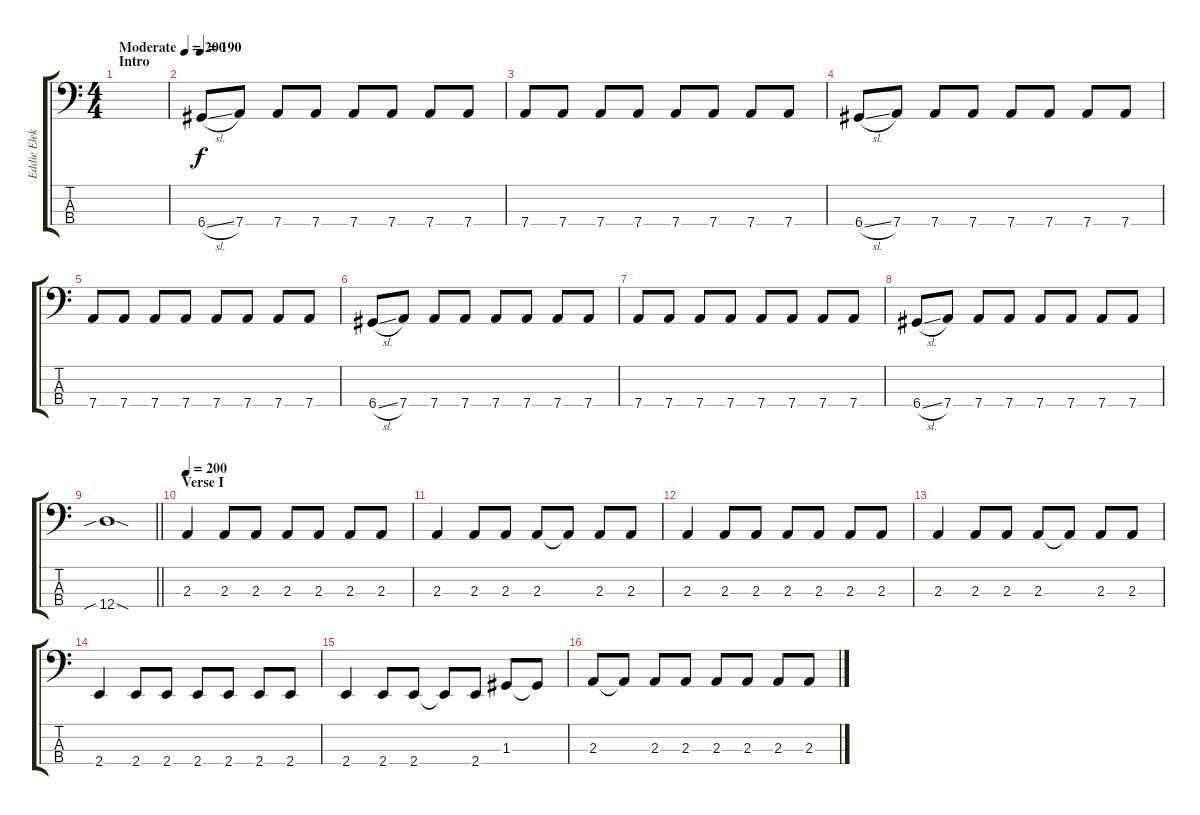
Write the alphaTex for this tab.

\track ("Eddie Elektra" "Eddie Elek") {instrument electricbasspick}
\staff {score tabs}
\tuning (F2 C2 G1 D1) {hide}
\ts (4 4)
\section ("" "Intro")
\tempo (200 "Moderate")
\tempo 190
\tempo (200 "Moderate")
\clef f4
\ks c
|
\tempo 190
6.4{sl}.8 7.4.8 7.4.8 7.4.8 7.4.8 7.4.8 7.4.8 7.4.8 |
7.4.8 7.4.8 7.4.8 7.4.8 7.4.8 7.4.8 7.4.8 7.4.8 |
6.4{sl}.8 7.4.8 7.4.8 7.4.8 7.4.8 7.4.8 7.4.8 7.4.8 |
7.4.8 7.4.8 7.4.8 7.4.8 7.4.8 7.4.8 7.4.8 7.4.8 |
6.4{sl}.8 7.4.8 7.4.8 7.4.8 7.4.8 7.4.8 7.4.8 7.4.8 |
7.4.8 7.4.8 7.4.8 7.4.8 7.4.8 7.4.8 7.4.8 7.4.8 |
6.4{sl}.8 7.4.8 7.4.8 7.4.8 7.4.8 7.4.8 7.4.8 7.4.8 |
\barLineRight lightlight
12.4{sib sod}.1 |
\section ("" "Verse I")
\tempo 200
2.3.4 2.3.8 2.3.8 2.3.8 2.3.8 2.3.8 2.3.8 |
2.3.4 2.3.8 2.3.8 2.3.8 2.3{t}.8 2.3.8 2.3.8 |
2.3.4 2.3.8 2.3.8 2.3.8 2.3.8 2.3.8 2.3.8 |
2.3.4 2.3.8 2.3.8 2.3.8 2.3{t}.8 2.3.8 2.3.8 |
2.4.4 2.4.8 2.4.8 2.4.8 2.4.8 2.4.8 2.4.8 |
2.4.4 2.4.8 2.4.8 2.4{t}.8 2.4.8 1.3.8 1.3{t}.8 |
2.3.8 2.3{t}.8 2.3.8 2.3.8 2.3.8 2.3.8 2.3.8 2.3.8
